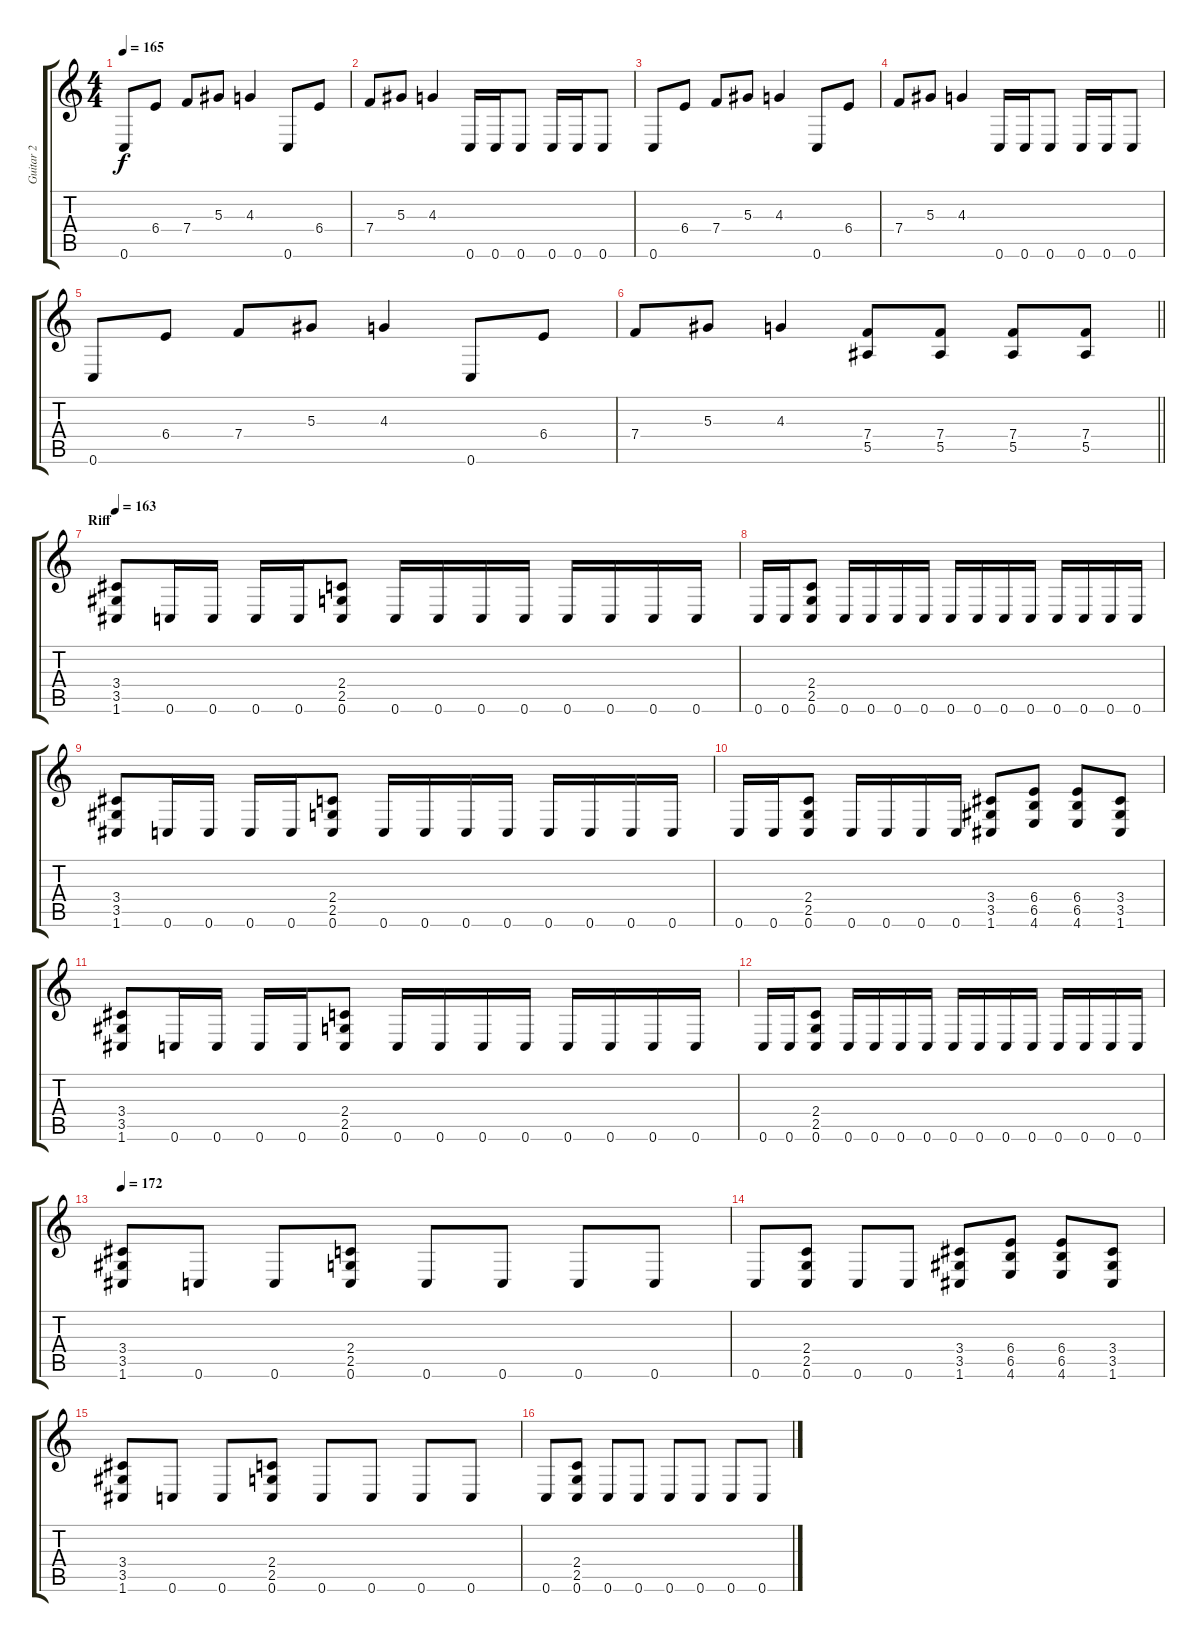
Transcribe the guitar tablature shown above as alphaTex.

\track ("Guitar 2" "Guitar 2") {instrument overdrivenguitar}
\staff {score tabs}
\tuning (C4 G3 Eb3 Bb2 F2 C2) {hide}
\ts (4 4)
\tempo 165
\clef g2
\ks c
0.6.8{dy f} 6.4.8 7.4.8 5.3.8 4.3.4 0.6.8 6.4.8 |
7.4.8 5.3.8 4.3.4 0.6.16 0.6.16 0.6.8 0.6.16 0.6.16 0.6.8 |
0.6.8 6.4.8 7.4.8 5.3.8 4.3.4 0.6.8 6.4.8 |
7.4.8 5.3.8 4.3.4 0.6.16 0.6.16 0.6.8 0.6.16 0.6.16 0.6.8 |
0.6.8 6.4.8 7.4.8 5.3.8 4.3.4 0.6.8 6.4.8 |
\barLineRight lightlight
7.4.8 5.3.8 4.3.4 (7.4 5.5).8 (7.4 5.5).8 (7.4 5.5).8 (7.4 5.5).8 |
\section ("" "Riff")
\tempo 163
(3.4 3.5 1.6).8 0.6.16 0.6.16 0.6.16 0.6.16 (2.4 2.5 0.6).8 0.6.16 0.6.16 0.6.16 0.6.16 0.6.16 0.6.16 0.6.16 0.6.16 |
0.6.16 0.6.16 (2.4 2.5 0.6).8 0.6.16 0.6.16 0.6.16 0.6.16 0.6.16 0.6.16 0.6.16 0.6.16 0.6.16 0.6.16 0.6.16 0.6.16 |
(3.4 3.5 1.6).8 0.6.16 0.6.16 0.6.16 0.6.16 (2.4 2.5 0.6).8 0.6.16 0.6.16 0.6.16 0.6.16 0.6.16 0.6.16 0.6.16 0.6.16 |
0.6.16 0.6.16 (2.4 2.5 0.6).8 0.6.16 0.6.16 0.6.16 0.6.16 (3.4 3.5 1.6).8 (6.4 6.5 4.6).8 (6.4 6.5 4.6).8 (3.4 3.5 1.6).8 |
(3.4 3.5 1.6).8 0.6.16 0.6.16 0.6.16 0.6.16 (2.4 2.5 0.6).8 0.6.16 0.6.16 0.6.16 0.6.16 0.6.16 0.6.16 0.6.16 0.6.16 |
0.6.16 0.6.16 (2.4 2.5 0.6).8 0.6.16 0.6.16 0.6.16 0.6.16 0.6.16 0.6.16 0.6.16 0.6.16 0.6.16 0.6.16 0.6.16 0.6.16 |
\tempo 172
(3.4 3.5 1.6).8 0.6.8 0.6.8 (2.4 2.5 0.6).8 0.6.8 0.6.8 0.6.8 0.6.8 |
0.6.8 (2.4 2.5 0.6).8 0.6.8 0.6.8 (3.4 3.5 1.6).8 (6.4 6.5 4.6).8 (6.4 6.5 4.6).8 (3.4 3.5 1.6).8 |
(3.4 3.5 1.6).8 0.6.8 0.6.8 (2.4 2.5 0.6).8 0.6.8 0.6.8 0.6.8 0.6.8 |
0.6.8 (2.4 2.5 0.6).8 0.6.8 0.6.8 0.6.8 0.6.8 0.6.8 0.6.8
